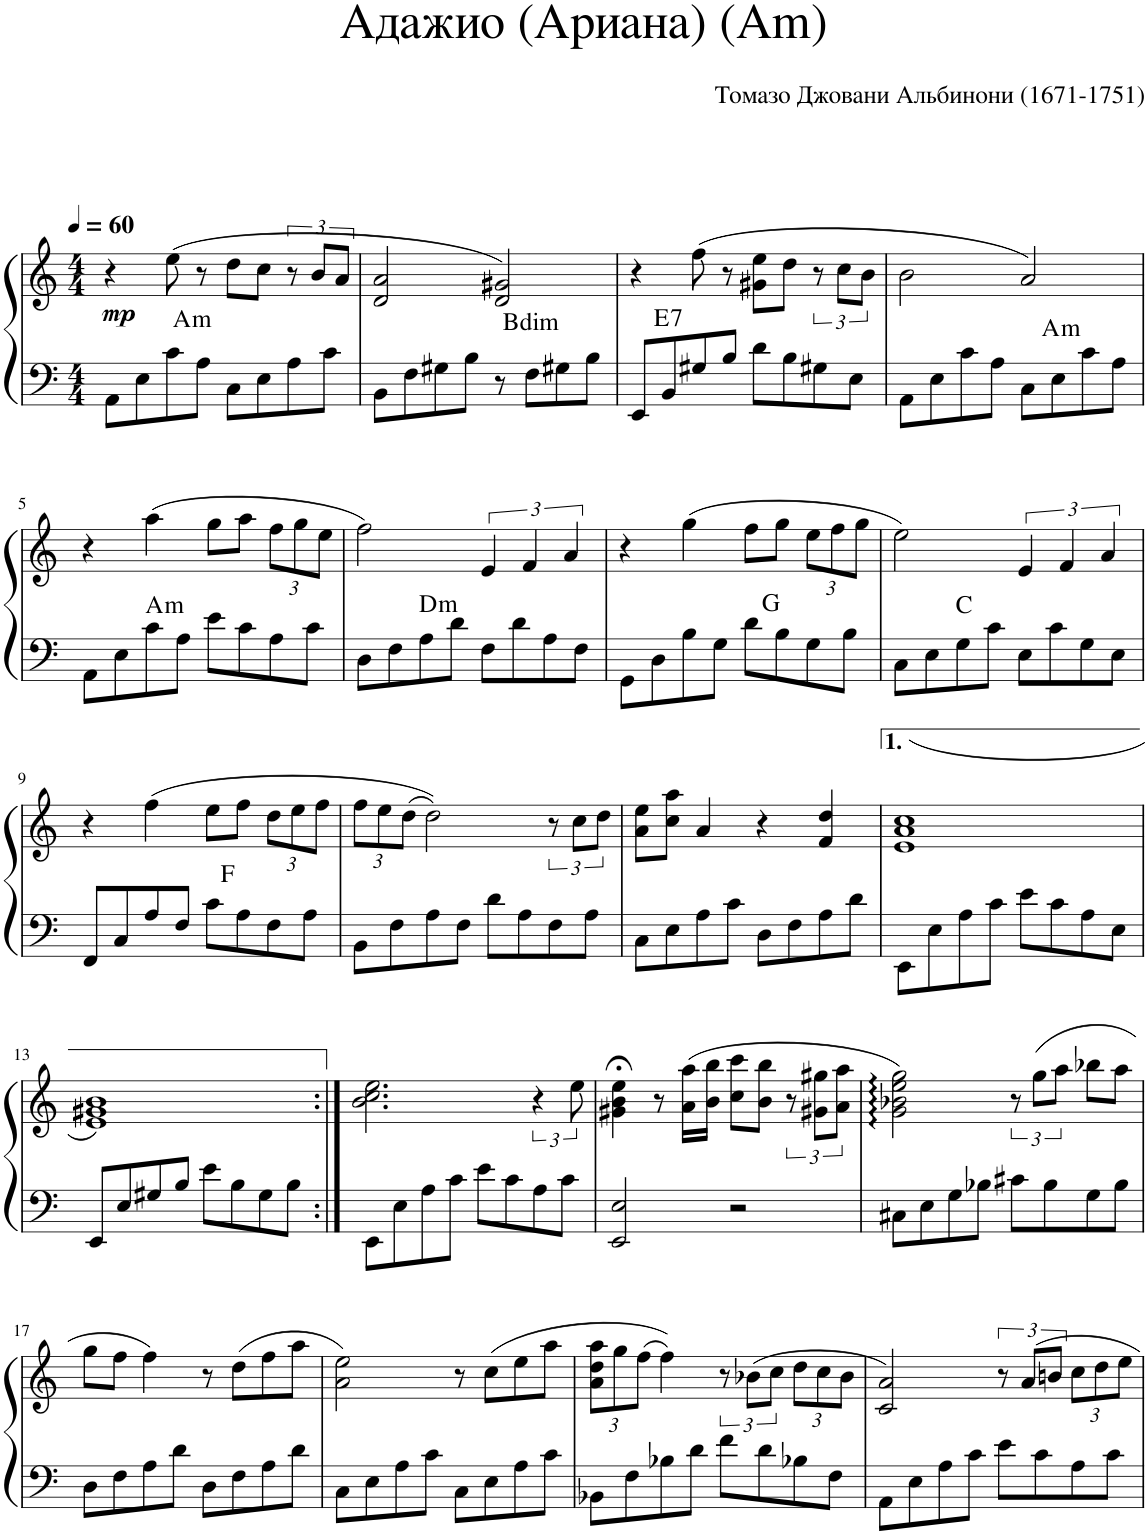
**kern	**kern	**dynam	**harte
*part1	*part1	*part1	*part1
*staff2	*staff1	*staff1/2	*
*I"Piano	*	*	*
*I'Pno.	*	*	*
*clefF4	*clefG2	*	*
*k[]	*k[]	*	*
*M4/4	*M4/4	*	*
*MM60	*MM60	*	*
=1	=1	=1	=1
!	!	!LO:DY:b	!
8AA\L	4r	mp	.
8E\	.	.	.
!	!	!	!LO:H:kt=m
8c\	(8ee\	.	A:min
8A\J	8r	.	.
8C\L	8dd\L	.	.
8E\	8cc\J	.	.
8A\	12r	.	.
.	12b/L	.	.
8c\J	.	.	.
.	12a/J	.	.
=2	=2	=2	=2
!	!	!	!LO:H:kt=dim
8BB\L	2d/ 2a/	.	B:dim
8F\	.	.	.
8G#X\	.	.	.
8B\J	.	.	.
8r	2d/ 2g#X/)	.	.
8F\L	.	.	.
8G#X\	.	.	.
8B\J	.	.	.
=3	=3	=3	=3
!	!	!	!LO:H:kt=7
8EE/L	4r	.	E:7
8BB/	.	.	.
8G#X/	(8ff\	.	.
8B/J	8r	.	.
8d\L	8g#X\ 8ee\L	.	.
8B\	8dd\J	.	.
8G#X\	12r	.	.
.	12cc\L	.	.
8E\J	.	.	.
.	12b\J	.	.
=4	=4	=4	=4
!	!	!	!LO:H:kt=m
8AA\L	2b\	.	A:min
8E\	.	.	.
8c\	.	.	.
8A\J	.	.	.
8C\L	2a/)	.	.
8E\	.	.	.
8c\	.	.	.
8A\J	.	.	.
!!LO:LB:g=z
=5	=5	=5	=5
8AA\L	4r	.	.
8E\	.	.	.
!	!	!	!LO:H:kt=m
8c\	(4aa\	.	A:min
8A\J	.	.	.
8e\L	8gg\L	.	.
8c\	8aa\J	.	.
*	*Xbrackettup	*	*
8A\	12ff\L	.	.
.	12gg\	.	.
8c\J	.	.	.
.	12ee\J	.	.
=6	=6	=6	=6
*	*^	*	*
8D\L	2ff\)	4ryy	.	.
8F\	.	.	.	.
!	!	!	!	!LO:H:kt=m
8A\	.	2.ryy	.	D:min
8d\J	.	.	.	.
*	*brackettup	*	*	*
8F\L	6e/	.	.	.
8d\	.	.	.	.
.	6f/	.	.	.
8A\	.	.	.	.
.	6a/	.	.	.
8F\J	.	.	.	.
*	*v	*v	*	*
=7	=7	=7	=7
8GG\L	4r	.	G:maj
8D\	.	.	.
8B\	(4gg\	.	.
8G\J	.	.	.
8d\L	8ff\L	.	.
8B\	8gg\J	.	.
*	*Xbrackettup	*	*
8G\	12ee\L	.	.
.	12ff\	.	.
8B\J	.	.	.
.	12gg\J	.	.
=8	=8	=8	=8
*	*^	*	*
8C\L	2ee\)	4ryy	.	.
8E\	.	.	.	.
8G\	.	2.ryy	.	C:maj
8c\J	.	.	.	.
*	*brackettup	*	*	*
8E\L	6e/	.	.	.
8c\	.	.	.	.
.	6f/	.	.	.
8G\	.	.	.	.
.	6a/	.	.	.
8E\J	.	.	.	.
*	*v	*v	*	*
!!LO:LB:g=z
=9	=9	=9	=9
8FF/L	4r	.	.
8C/	.	.	.
8A/	(4ff\	.	F:maj
8F/J	.	.	.
8c\L	8ee\L	.	.
8A\	8ff\J	.	.
*	*Xbrackettup	*	*
8F\	12dd\L	.	.
.	12ee\	.	.
8A\J	.	.	.
.	12ff\J	.	.
=10	=10	=10	=10
8BB\L	12ff\L	.	.
.	12ee\	.	.
8F\	.	.	.
.	(12dd\J	.	.
8A\	2dd\))	.	.
8F\J	.	.	.
8d\L	.	.	.
8A\	.	.	.
*	*brackettup	*	*
8F\	12r	.	.
.	12cc\L	.	.
8A\J	.	.	.
.	12dd\J	.	.
=11	=11	=11	=11
8C\L	8a\ 8ee\L	.	.
8E\	8cc\ 8aa\J	.	.
8A\	4a/	.	.
8c\J	.	.	.
8D\L	4r	.	.
8F\	.	.	.
8A\	4f/ 4dd/	.	.
8d\J	.	.	.
=12	=12	=12	=12
8EE\L	(1e 1a 1cc	.	.
8E\	.	.	.
8A\	.	.	.
8c\J	.	.	.
8e\L	.	.	.
8c\	.	.	.
8A\	.	.	.
8E\J	.	.	.
!!LO:LB:g=z
=13	=13	=13	=13
8EE/L	1e 1g#X 1b)	.	.
8E/	.	.	.
8G#X/	.	.	.
8B/J	.	.	.
8e\L	.	.	.
8B\	.	.	.
8G#\	.	.	.
8B\J	.	.	.
=14:|!	=14:|!	=14:|!	=14:|!
8EE\L	2.b\ 2.cc\ 2.ee\	.	.
8E\	.	.	.
8A\	.	.	.
8c\J	.	.	.
8e\L	.	.	.
8c\	.	.	.
8A\	6r	.	.
8c\J	.	.	.
.	12ee\	.	.
=15	=15	=15	=15
2EE/ 2E/	4g#X\;< 4b\;< 4ee\;<	.	.
.	8r	.	.
.	(16a\ 16aa\LL	.	.
.	16b\ 16bb\JJ	.	.
2r	8cc\ 8ccc\L	.	.
.	8b\ 8bb\J	.	.
.	12r	.	.
.	12g#X\ 12gg#X\L	.	.
.	12a\ 12aa\J	.	.
=16	=16	=16	=16
8C#X\L	2g\: 2b-X\: 2ee\: 2gg\:)	.	.
8E\	.	.	.
8G\	.	.	.
8B-X\J	.	.	.
8c#X\L	12r	.	.
.	(12gg\L	.	.
8B-\	.	.	.
.	12aa\J	.	.
8G\	8bb-X\L	.	.
8B-\J	8aa\J	.	.
!!LO:LB:g=z
=17	=17	=17	=17
8D\L	8gg\L	.	.
8F\	8ff\J	.	.
8A\	4ff\)	.	.
8d\J	.	.	.
8D\L	8r	.	.
8F\	(8dd\L	.	.
8A\	8ff\	.	.
8d\J	8aa\J	.	.
=18	=18	=18	=18
8C\L	2a\ 2ee\)	.	.
8E\	.	.	.
8A\	.	.	.
8c\J	.	.	.
8C\L	8r	.	.
8E\	(8cc\L	.	.
8A\	8ee\	.	.
8c\J	8aa\J	.	.
=19	=19	=19	=19
*	*Xbrackettup	*	*
8BB-X\L	12a\ 12dd\ 12aa\L	.	.
.	12gg\	.	.
8F\	.	.	.
.	(12ff\J	.	.
8B-X\	4ff\))	.	.
8d\J	.	.	.
*	*brackettup	*	*
8f\L	12r	.	.
.	(12b-X\L	.	.
8d\	.	.	.
.	12cc\J	.	.
*	*Xbrackettup	*	*
8B-X\	12dd\L	.	.
.	12cc\	.	.
8F\J	.	.	.
.	12b-\J	.	.
=20	=20	=20	=20
8AA\L	2c/ 2a/)	.	.
8E\	.	.	.
8A\	.	.	.
8c\J	.	.	.
*	*brackettup	*	*
8e\L	12r	.	.
.	12a/L	.	.
8c\	.	.	.
.	12bn/J	.	.
*	*Xbrackettup	*	*
8A\	12cc\L	.	.
.	12dd\	.	.
8c\J	.	.	.
.	12ee\J	.	.
=	=	=	=
*-	*-	*-	*-
